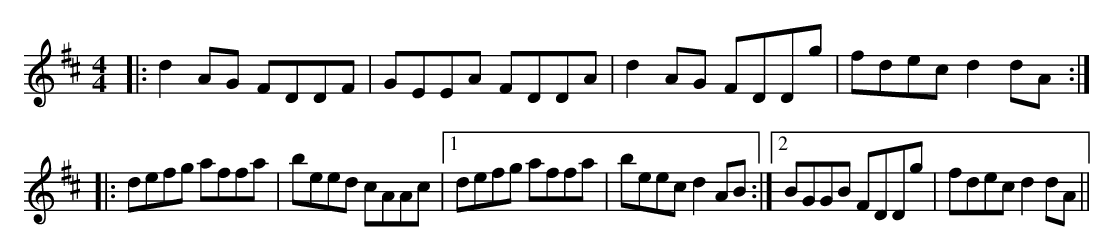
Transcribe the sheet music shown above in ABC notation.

X:1
M:4/4
K:D
|:d2 AG FDDF|GEEA FDDA|d2 AG FDDg|fdec d2 dA:|
|:defg affa|beed cAAc|1 defg affa|beec d2 AB:|2 BGGB FDDg|fdec d2 dA||
